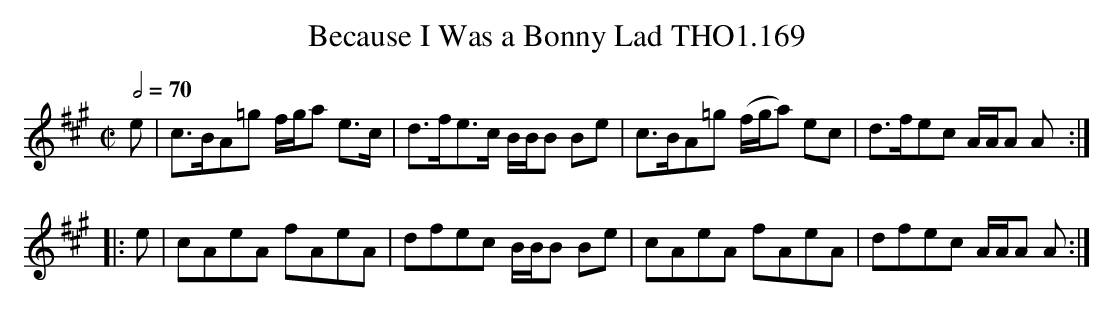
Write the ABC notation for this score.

X:1
T:Because I Was a Bonny Lad THO1.169
M:C|
L:1/8
Q:1/2=70
K:A
e|c>BA=g f/g/a e>c|d>fe>c B/B/B Be|\
c>BA=g (f/g/a) ec|d>fec A/A/A A:|
|:e|cAeA fAeA|dfec B/B/B Be|cAeA fAeA|dfec A/A/A A:|
